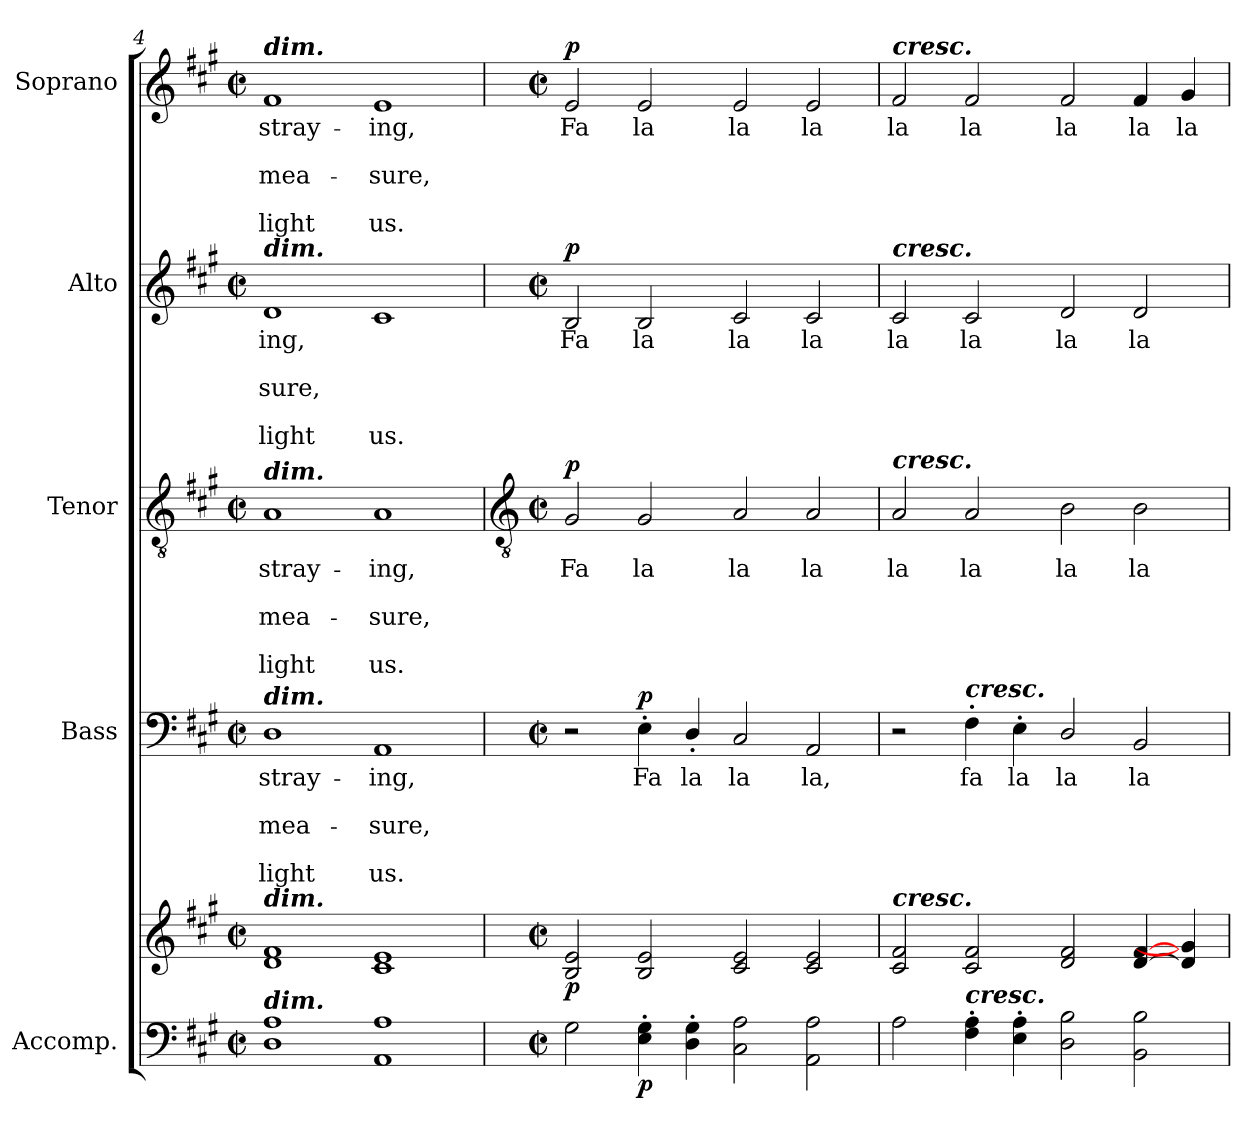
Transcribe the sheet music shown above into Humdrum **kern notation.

**kern	**kern	**dynam	**kern	**text	**text	**text	**text	**text	**dynam	**kern	**text	**text	**text	**text	**text	**dynam	**kern	**text	**text	**text	**text	**text	**dynam	**kern	**text	**text	**text	**text	**text	**dynam
*part5	*part5	*part5	*part4	*part4	*part4	*part4	*part4	*part4	*part4	*part3	*part3	*part3	*part3	*part3	*part3	*part3	*part2	*part2	*part2	*part2	*part2	*part2	*part2	*part1	*part1	*part1	*part1	*part1	*part1	*part1
*staff6	*staff5	*staff5/6	*staff4	*staff4	*staff4	*staff4	*staff4	*staff4	*staff4	*staff3	*staff3	*staff3	*staff3	*staff3	*staff3	*staff3	*staff2	*staff2	*staff2	*staff2	*staff2	*staff2	*staff2	*staff1	*staff1	*staff1	*staff1	*staff1	*staff1	*staff1
*I"Accomp.	*	*	*I"Bass	*	*	*	*	*	*	*I"Tenor	*	*	*	*	*	*	*I"Alto	*	*	*	*	*	*	*I"Soprano	*	*	*	*	*	*
*	*	*	*I'B	*	*	*	*	*	*	*I'T	*	*	*	*	*	*	*I'A	*	*	*	*	*	*	*I'S	*	*	*	*	*	*
*clefF4	*clefG2	*	*clefF4	*	*	*	*	*	*	*clefGv2	*	*	*	*	*	*	*clefG2	*	*	*	*	*	*	*clefG2	*	*	*	*	*	*
*k[f#c#g#]	*k[f#c#g#]	*	*k[f#c#g#]	*	*	*	*	*	*	*k[f#c#g#]	*	*	*	*	*	*	*k[f#c#g#]	*	*	*	*	*	*	*k[f#c#g#]	*	*	*	*	*	*
*A:	*A:	*	*A:	*	*	*	*	*	*	*A:	*	*	*	*	*	*	*A:	*	*	*	*	*	*	*A:	*	*	*	*	*	*
*M4/2	*M4/2	*	*M4/2	*	*	*	*	*	*	*M4/2	*	*	*	*	*	*	*M4/2	*	*	*	*	*	*	*M4/2	*	*	*	*	*	*
*met(c|)	*met(c|)	*	*met(c|)	*	*	*	*	*	*	*met(c|)	*	*	*	*	*	*	*met(c|)	*	*	*	*	*	*	*met(c|)	*	*	*	*	*	*
=4	=4	=4	=4	=4	=4	=4	=4	=4	=4	=4	=4	=4	=4	=4	=4	=4	=4	=4	=4	=4	=4	=4	=4	=4	=4	=4	=4	=4	=4	=4
!	!	!	!	!	!	!	!	!	!	!	!	!	!	!	!	!	!	!	!	!	!	!	!	!LO:TX:a:Bi:t=dim.	!	!	!	!	!	!
!	!	!	!	!	!	!	!	!	!	!	!	!	!	!	!	!	!LO:TX:a:Bi:t=dim.	!	!	!	!	!	!	!	!	!	!	!	!	!
!	!	!	!	!	!	!	!	!	!	!LO:TX:a:Bi:t=dim.	!	!	!	!	!	!	!	!	!	!	!	!	!	!	!	!	!	!	!	!
!	!	!	!LO:TX:a:Bi:t=dim.	!	!	!	!	!	!	!	!	!	!	!	!	!	!	!	!	!	!	!	!	!	!	!	!	!	!	!
!	!LO:TX:a:Bi:t=dim.	!	!	!	!	!	!	!	!	!	!	!	!	!	!	!	!	!	!	!	!	!	!	!	!	!	!	!	!	!
!LO:TX:a:Bi:t=dim.	!	!	!	!	!	!	!	!	!	!	!	!	!	!	!	!	!	!	!	!	!	!	!	!	!	!	!	!	!	!
!	!	!	!	!LO:LY:b	!	!LO:LY:b	!	!LO:LY:b	!	!	!LO:LY:b	!	!LO:LY:b	!	!LO:LY:b	!	!	!LO:LY:b	!	!LO:LY:b	!	!LO:LY:b	!	!	!LO:LY:b	!	!LO:LY:b	!	!LO:LY:b	!
1D 1A	1d 1f#	.	1D	-stray-	.	-mea-	.	-light	.	1A	-stray-	.	-mea-	.	-light	.	1d	-ing,	.	sure,	.	light	.	1f#	-stray-	.	-mea-	.	-light	.
!	!	!	!	!LO:LY:b	!	!LO:LY:b	!	!LO:LY:b	!	!	!LO:LY:b	!	!LO:LY:b	!	!LO:LY:b	!	!	!	!	!	!	!LO:LY:b	!	!	!LO:LY:b	!	!LO:LY:b	!	!LO:LY:b	!
1AA 1A	1c# 1e	.	1AA	ing,	.	sure,	.	us.	.	1A	ing,	.	sure,	.	us.	.	1c#	.	.	.	.	us.	.	1e	ing,	.	sure,	.	us.	.
!!LO:LB:g=z
=5	=5	=5	=5	=5	=5	=5	=5	=5	=5	=5	=5	=5	=5	=5	=5	=5	=5	=5	=5	=5	=5	=5	=5	=5	=5	=5	=5	=5	=5	=5
*	*	*	*	*	*	*	*	*	*	*clefGv2	*	*	*	*	*	*	*	*	*	*	*	*	*	*	*	*	*	*	*	*
*M4/2	*M4/2	*	*M4/2	*	*	*	*	*	*	*M4/2	*	*	*	*	*	*	*M4/2	*	*	*	*	*	*	*M4/2	*	*	*	*	*	*
*met(c|)	*met(c|)	*	*met(c|)	*	*	*	*	*	*	*met(c|)	*	*	*	*	*	*	*met(c|)	*	*	*	*	*	*	*met(c|)	*	*	*	*	*	*
*	*^	*	*	*	*	*	*	*	*	*	*	*	*	*	*	*	*	*	*	*	*	*	*	*	*	*	*	*	*	*
!	!	!	!LO:DY:b	!	!	!	!	!	!	!	!	!LO:LY:b	!	!	!	!	!LO:DY:b	!	!LO:LY:b	!	!	!	!	!LO:DY:b	!	!LO:LY:b	!	!	!	!	!LO:DY:b
2G#	2B 2e	0ryy	p	2r	.	.	.	.	.	.	2G#	Fa	.	.	.	.	p	2B	Fa	.	.	.	.	p	2e	Fa	.	.	.	.	p
!	!	!	!LO:DY:b=2	!	!LO:LY:b	!	!	!	!	!LO:DY:b	!	!LO:LY:b	!	!	!	!	!	!	!LO:LY:b	!	!	!	!	!	!	!LO:LY:b	!	!	!	!	!
4E' 4G#'	2B 2e	.	p	4E'	Fa	.	.	.	.	p	2G#	la	.	.	.	.	.	2B	la	.	.	.	.	.	2e	la	.	.	.	.	.
!	!	!	!	!	!LO:LY:b	!	!	!	!	!	!	!	!	!	!	!	!	!	!	!	!	!	!	!	!	!	!	!	!	!	!
4D\' 4G#\'	.	.	.	4D'/	la	.	.	.	.	.	.	.	.	.	.	.	.	.	.	.	.	.	.	.	.	.	.	.	.	.	.
!	!	!	!	!	!LO:LY:b	!	!	!	!	!	!	!LO:LY:b	!	!	!	!	!	!	!LO:LY:b	!	!	!	!	!	!	!LO:LY:b	!	!	!	!	!
2C# 2A	2c# 2e	.	.	2C#	la	.	.	.	.	.	2A	la	.	.	.	.	.	2c#	la	.	.	.	.	.	2e	la	.	.	.	.	.
!	!	!	!	!	!LO:LY:b	!	!	!	!	!	!	!LO:LY:b	!	!	!	!	!	!	!LO:LY:b	!	!	!	!	!	!	!LO:LY:b	!	!	!	!	!
2AA 2A	2c# 2e	.	.	2AA	la,	.	.	.	.	.	2A	la	.	.	.	.	.	2c#	la	.	.	.	.	.	2e	la	.	.	.	.	.
=6	=6	=6	=6	=6	=6	=6	=6	=6	=6	=6	=6	=6	=6	=6	=6	=6	=6	=6	=6	=6	=6	=6	=6	=6	=6	=6	=6	=6	=6	=6	=6
!	!	!	!	!	!	!	!	!	!	!	!	!	!	!	!	!	!	!	!	!	!	!	!	!	!LO:TX:a:Bi:t=cresc.	!	!	!	!	!	!
!	!	!	!	!	!	!	!	!	!	!	!	!	!	!	!	!	!	!LO:TX:a:Bi:t=cresc.	!	!	!	!	!	!	!	!	!	!	!	!	!
!	!	!	!	!	!	!	!	!	!	!	!LO:TX:a:Bi:t=cresc.	!	!	!	!	!	!	!	!	!	!	!	!	!	!	!	!	!	!	!	!
!	!LO:TX:a:Bi:t=cresc.	!	!	!	!	!	!	!	!	!	!	!	!	!	!	!	!	!	!	!	!	!	!	!	!	!	!	!	!	!	!
!	!	!	!	!	!	!	!	!	!	!	!	!LO:LY:b	!	!	!	!	!	!	!LO:LY:b	!	!	!	!	!	!	!LO:LY:b	!	!	!	!	!
2A	2c# 2f#	0ryy	.	2r	.	.	.	.	.	.	2A	la	.	.	.	.	.	2c#	la	.	.	.	.	.	2f#	la	.	.	.	.	.
!	!	!	!	!LO:TX:a:Bi:t=cresc.	!	!	!	!	!	!	!	!	!	!	!	!	!	!	!	!	!	!	!	!	!	!	!	!	!	!	!
!LO:TX:a:Bi:t=cresc.	!	!	!	!	!	!	!	!	!	!	!	!	!	!	!	!	!	!	!	!	!	!	!	!	!	!	!	!	!	!	!
!	!	!	!	!	!LO:LY:b	!	!	!	!	!	!	!LO:LY:b	!	!	!	!	!	!	!LO:LY:b	!	!	!	!	!	!	!LO:LY:b	!	!	!	!	!
4F#' 4A'	2c# 2f#	.	.	4F#'	fa	.	.	.	.	.	2A	la	.	.	.	.	.	2c#	la	.	.	.	.	.	2f#	la	.	.	.	.	.
!	!	!	!	!	!LO:LY:b	!	!	!	!	!	!	!	!	!	!	!	!	!	!	!	!	!	!	!	!	!	!	!	!	!	!
4E' 4A'	.	.	.	4E'	la	.	.	.	.	.	.	.	.	.	.	.	.	.	.	.	.	.	.	.	.	.	.	.	.	.	.
!	!	!	!	!	!LO:LY:b	!	!	!	!	!	!	!LO:LY:b	!	!	!	!	!	!	!LO:LY:b	!	!	!	!	!	!	!LO:LY:b	!	!	!	!	!
2D\ 2B\	2d 2f#	.	.	2D/	la	.	.	.	.	.	2B	la	.	.	.	.	.	2d	la	.	.	.	.	.	2f#	la	.	.	.	.	.
!	!	!	!	!	!LO:LY:b	!	!	!	!	!	!	!LO:LY:b	!	!	!	!	!	!	!LO:LY:b	!	!	!	!	!	!	!LO:LY:b	!	!	!	!	!
2BB 2B	[4d [4f#	.	.	2BB	la	.	.	.	.	.	2B	la	.	.	.	.	.	2d	la	.	.	.	.	.	4f#	la	.	.	.	.	.
!	!	!	!	!	!	!	!	!	!	!	!	!	!	!	!	!	!	!	!	!	!	!	!	!	!	!LO:LY:b	!	!	!	!	!
.	4d] 4g#]	.	.	.	.	.	.	.	.	.	.	.	.	.	.	.	.	.	.	.	.	.	.	.	4g#	la	.	.	.	.	.
*	*v	*v	*	*	*	*	*	*	*	*	*	*	*	*	*	*	*	*	*	*	*	*	*	*	*	*	*	*	*	*	*
=	=	=	=	=	=	=	=	=	=	=	=	=	=	=	=	=	=	=	=	=	=	=	=	=	=	=	=	=	=	=
*-	*-	*-	*-	*-	*-	*-	*-	*-	*-	*-	*-	*-	*-	*-	*-	*-	*-	*-	*-	*-	*-	*-	*-	*-	*-	*-	*-	*-	*-	*-
